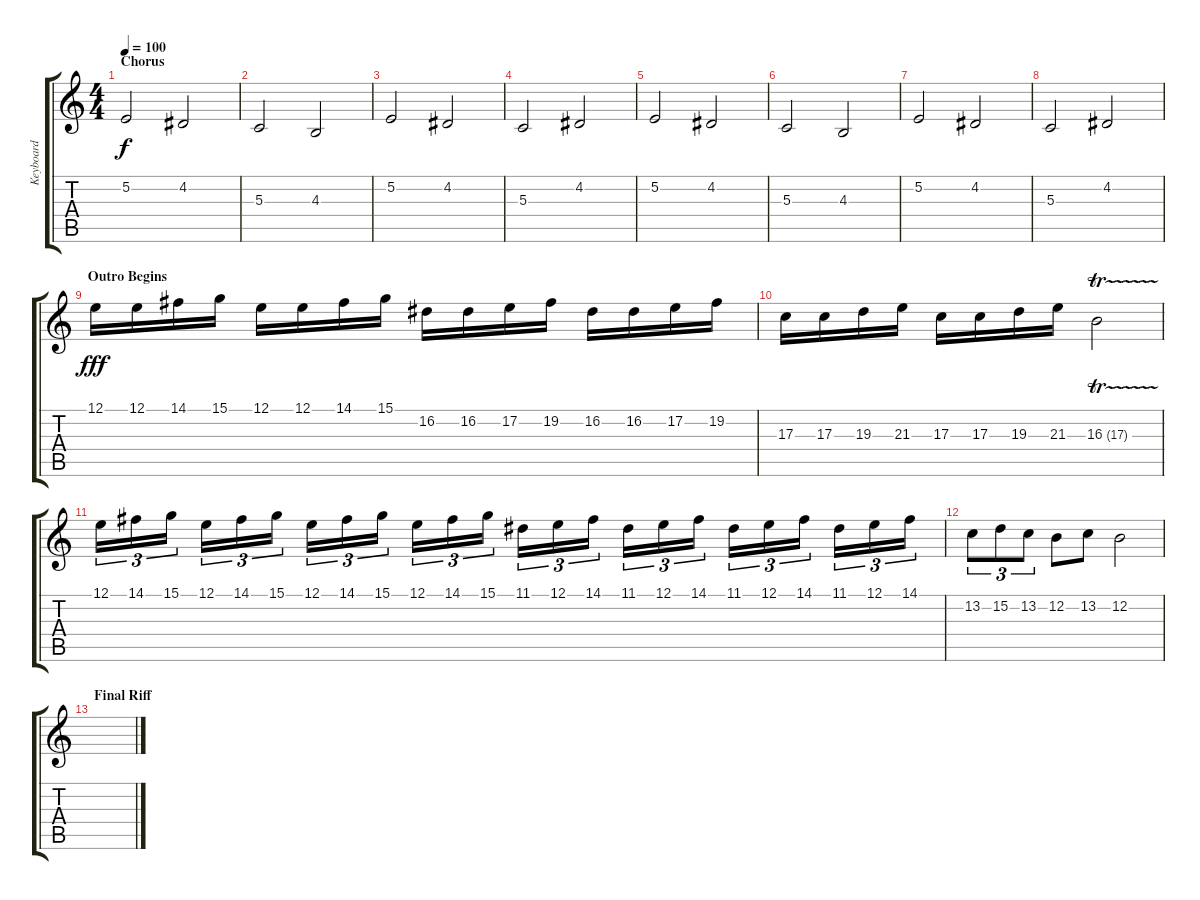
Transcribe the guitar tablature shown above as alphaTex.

\track ("Keyboard" "Keyboard") {instrument fx4atmosphere}
\staff {score tabs}
\tuning (E4 B3 G3 D3 A2 E2) {hide}
\ts (4 4)
\section ("" "Chorus ")
\tempo 100
\clef g2
\ks c
5.2.2{dy f volume 11 instrument fx7echoes} 4.2.2 |
5.3.2 4.3.2 |
5.2.2 4.2.2 |
5.3.2 4.2.2 |
5.2.2{volume 11 instrument fx7echoes} 4.2.2 |
5.3.2 4.3.2 |
5.2.2 4.2.2 |
5.3.2 4.2.2 |
\section ("" "Outro Begins")
12.1.16{dy fff volume 16 instrument acousticgrandpiano} 12.1.16 14.1.16 15.1.16 12.1.16 12.1.16 14.1.16 15.1.16 16.2.16 16.2.16 17.2.16 19.2.16 16.2.16 16.2.16 17.2.16 19.2.16 |
17.3.16 17.3.16 19.3.16 21.3.16 17.3.16 17.3.16 19.3.16 21.3.16 16.3{tr (17 32)}.2 |
12.1.16{tu (3 2)} 14.1.16{tu (3 2)} 15.1.16{tu (3 2)} 12.1.16{tu (3 2)} 14.1.16{tu (3 2)} 15.1.16{tu (3 2)} 12.1.16{tu (3 2)} 14.1.16{tu (3 2)} 15.1.16{tu (3 2)} 12.1.16{tu (3 2)} 14.1.16{tu (3 2)} 15.1.16{tu (3 2)} 11.1.16{tu (3 2)} 12.1.16{tu (3 2)} 14.1.16{tu (3 2)} 11.1.16{tu (3 2)} 12.1.16{tu (3 2)} 14.1.16{tu (3 2)} 11.1.16{tu (3 2)} 12.1.16{tu (3 2)} 14.1.16{tu (3 2)} 11.1.16{tu (3 2)} 12.1.16{tu (3 2)} 14.1.16{tu (3 2)} |
13.2.8{tu (3 2)} 15.2.8{tu (3 2)} 13.2.8{tu (3 2)} 12.2.8 13.2.8 12.2.2 |
\section ("" "Final Riff")
